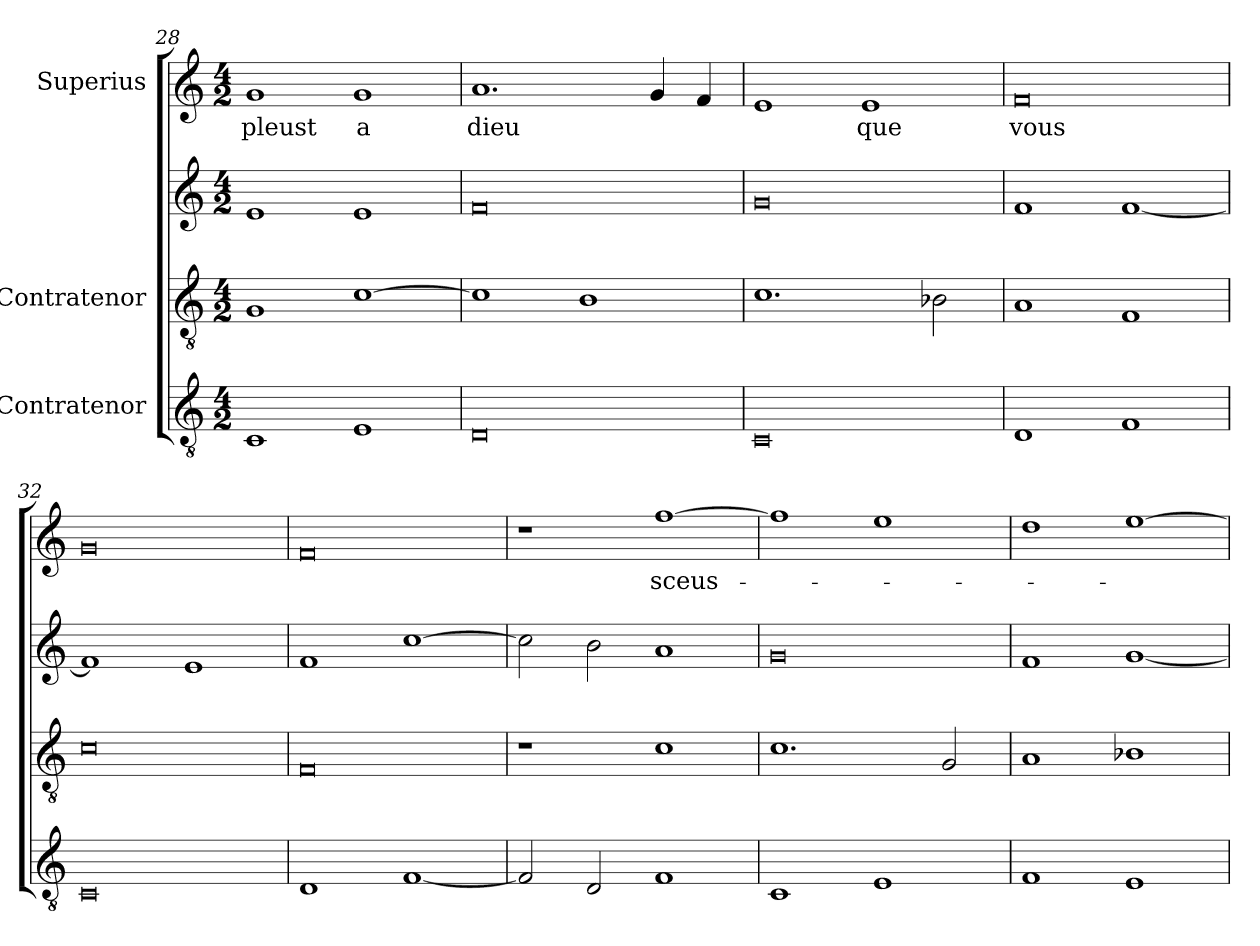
**kern	**kern	**kern	**kern	**text
*part4	*part3	*part2	*part1	*part1
*staff4	*staff3	*staff2	*staff1	*staff1
*I"Contratenor	*I"Contratenor	*	*I"Superius	*
*clefGv2	*clefGv2	*clefG2	*clefG2	*
*M4/2	*M4/2	*M4/2	*M4/2	*
=28	=28	=28	=28	=28
1C	1G	1e	1g	-pleust
1E	[1c	1e	1g	-a
=29	=29	=29	=29	=29
0D	1c]	0f	1.a	-dieu
.	1B	.	.	.
.	.	.	4g	.
.	.	.	4f	.
=30	=30	=30	=30	=30
0C	1.c	0g	1e	.
.	.	.	1e	-que
.	2B-X	.	.	.
=31	=31	=31	=31	=31
1D	1A	1f	0f	-vous
1F	1F	[1f	.	.
=32	=32	=32	=32	=32
0C	0c	1f]	0g	.
.	.	1e	.	.
=33	=33	=33	=33	=33
1D	0F	1f	0f	.
[1F	.	[1cc	.	.
=34	=34	=34	=34	=34
2F]	1r	2cc]	1r	.
2D	.	2b	.	.
1F	1c	1a	[1ff	sceus-
=35	=35	=35	=35	=35
1C	1.c	0g	1ff]	.
1E	.	.	1ee	.
.	2G	.	.	.
=36	=36	=36	=36	=36
1F	1A	1f	1dd	.
1E	1B-X	[1g	[1ee	.
=	=	=	=	=
*-	*-	*-	*-	*-
